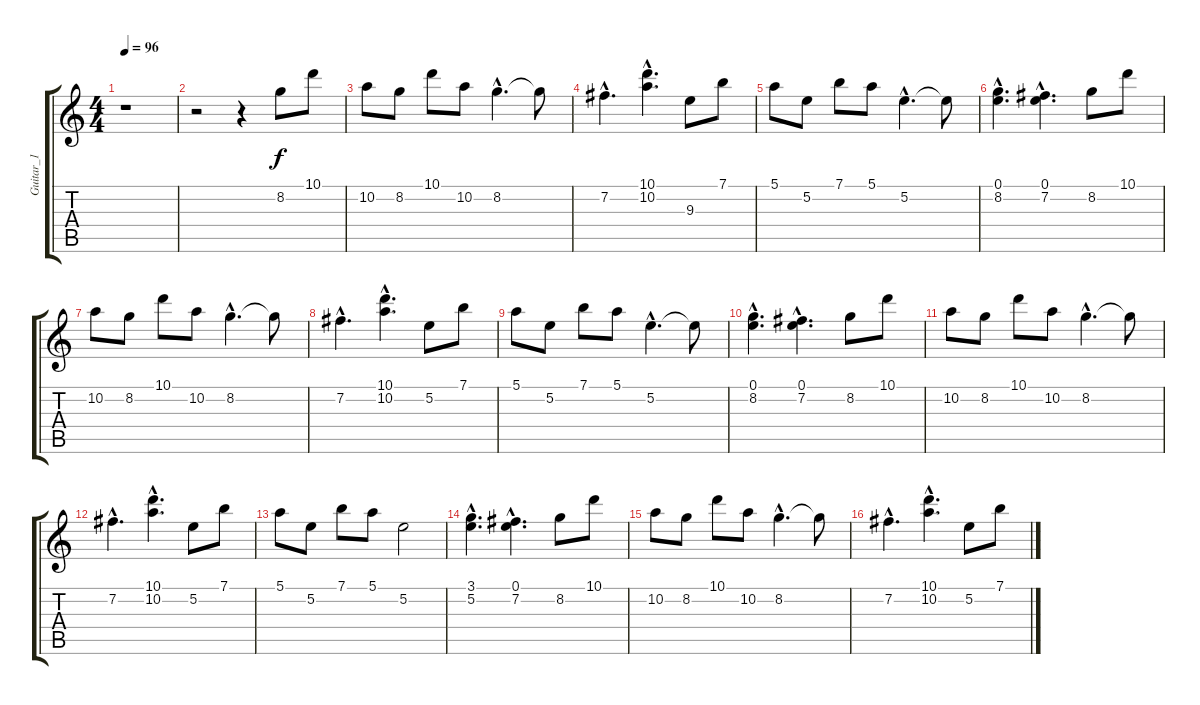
\track ("Guitar_1" "Guitar_1") {instrument electricguitarclean}
\staff {score tabs}
\tuning (E4 B3 G3 D3 A2 E2) {hide}
\ts (4 4)
\tempo 96
\clef g2
\ks c
r.1{dy f instrument electricguitarclean} |
r.2 r.4 8.2.8 10.1.8 |
10.2.8 8.2.8 10.1.8 10.2.8 8.2{hac}.4{d} 8.2{t}.8 |
7.2{hac}.4{d} (10.1{hac} 10.2{hac}).4{d} 9.3.8 7.1.8 |
5.1.8 5.2.8 7.1.8 5.1.8 5.2{hac}.4{d} 5.2{t}.8 |
(0.1{hac} 8.2{hac}).4{d} (0.1{hac} 7.2{hac}).4{d} 8.2.8 10.1.8 |
10.2.8 8.2.8 10.1.8 10.2.8 8.2{hac}.4{d} 8.2{t}.8 |
7.2{hac}.4{d} (10.1{hac} 10.2{hac}).4{d} 5.2.8 7.1.8 |
5.1.8 5.2.8 7.1.8 5.1.8 5.2{hac}.4{d} 5.2{t}.8 |
(0.1{hac} 8.2{hac}).4{d} (0.1{hac} 7.2{hac}).4{d} 8.2.8 10.1.8 |
10.2.8 8.2.8 10.1.8 10.2.8 8.2{hac}.4{d} 8.2{t}.8 |
7.2{hac}.4{d} (10.1{hac} 10.2{hac}).4{d} 5.2.8 7.1.8 |
5.1.8 5.2.8 7.1.8 5.1.8 5.2.2 |
(3.1{hac} 5.2{hac}).4{d} (0.1{hac} 7.2{hac}).4{d} 8.2.8 10.1.8 |
10.2.8 8.2.8 10.1.8 10.2.8 8.2{hac}.4{d} 8.2{t}.8 |
7.2{hac}.4{d} (10.1{hac} 10.2{hac}).4{d} 5.2.8 7.1.8
